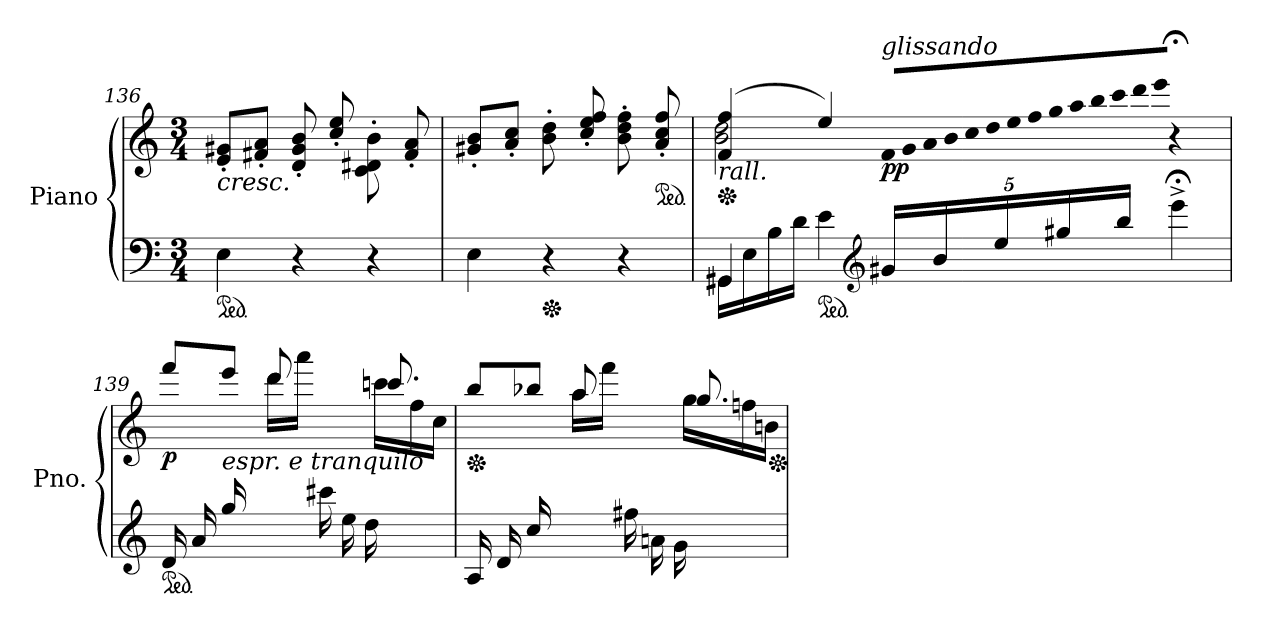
**kern	**kern	**dynam
*part1	*part1	*part1
*staff2	*staff1	*staff1/2
*I"Piano	*	*
*I'Pno.	*	*
*clefF4	*clefG2	*
*k[]	*k[]	*
*M3/4	*M3/4	*
*ped	*	*
=136	=136	=136
!	!LO:TX:b:i:t=cresc.	!
4E\	8e/' 8g#X/'L	.
.	8f#X/' 8a/'J	.
4r	8d/' 8g#/' 8b/'	.
.	8cc/' 8ee/'	.
4r	8c\' 8d#X\' 8b\'	.
.	8f#/' 8a/'	.
=137	=137	=137
4E\	8g#X/' 8b/'L	.
.	8a/' 8cc/'J	.
*Xped	*	*
4r	8b\' 8dd\'	.
.	8cc/' 8ee/' 8ff/'	.
4r	8b\' 8dd\' 8ff\'	.
*	*ped	*
.	8a/' 8cc/' 8ff/'	.
=138	=138	=138
*^	*	*
*	*	*Xped	*
*	*	*^	*
!	!	!LO:TX:b:i:t=rall.	!	!
16GG#X\LL	4GG#/	(>(>4f/ 4ff/	2b\ 2dd\	.
16E\	.	.	.	.
16B\	.	.	.	.
16d\JJ	.	.	.	.
*ped	*	*	*	*
4e\)	2.ryy	4ee/)	.	.
*clefG2	*	*	*	*
*Xbrackettup	*	*Xtuplet	*	*
!	!	!LO:TX:a:i:t=glissando	!	!
!	!	!LO:N:vis=16	!	!LO:DY:b
20g#X!/LL	.	960%17f!/LL	480ryy	pp
.	.	.	480%239ryy	.
!	!	!LO:N:vis=16	!	!
.	.	960%17g!/	.	.
!	!	!LO:N:vis=16	!	!
.	.	960%17a!/	.	.
20b!/	.	.	.	.
!	!	!LO:N:vis=16	!	!
.	.	960%17b!/	.	.
!	!	!LO:N:vis=16	!	!
.	.	960%17cc!/	.	.
!	!	!LO:N:vis=16	!	!
.	.	960%17dd!/	.	.
20ee!/	.	.	.	.
!	!	!LO:N:vis=16	!	!
.	.	960%17ee!/	.	.
!	!	!LO:N:vis=16	!	!
.	.	960%17ff!/	.	.
!	!	!LO:N:vis=16	!	!
.	.	960%17gg!/	.	.
20gg#X!/	.	.	.	.
!	!	!LO:N:vis=16	!	!
.	.	960%17aa!/	.	.
!	!	!LO:N:vis=16	!	!
.	.	960%17bb!/	.	.
!	!	!LO:N:vis=16	!	!
.	.	960%17ccc!/	.	.
20bb!/JJ	.	.	.	.
!	!	!LO:N:vis=16	!	!
.	.	960%17ddd!/	.	.
!	!	!LO:N:vis=16	!	!
.	.	960%17eee!/JJ	.	.
.	.	4r;<	.	.
4eee;<^\	.	.	.	.
.	.	480ryy	.	.
*v	*v	*	*	*
!!LO:LB:g=z	!!
=139	=139	=139	=139
*ped	*	*	*
!	!	!	!LO:DY:b
16d/LL	8fff/L	8.ryy	p
16a/	.	.	.
!	!LO:TX:b:i:t=espr. e tranquilo	!	!
16gg/	8eee/J	.	.
8.ryy	.	16ff\JJ	.
.	8ddd/	16ddd\LL	.
.	.	16aaa\JJ	.
16ccc#X\LL	8ryy	8.ryy	.
16ee\	.	.	.
16dd\JJ	16ryy	.	.
8.ryy	8.cccn/	16cccn\LL	.
.	.	16ff\	.
.	.	16cc\JJ	.
=140	=140	=140	=140
*	*Xped	*	*
16A/LL	8bb/L	8.ryy	.
16d/	.	.	.
16cc/	8bb-X/J	.	.
8.ryy	.	16dd\JJ	.
.	8aa/	16aa\LL	.
.	.	16fff\JJ	.
16ff#X\LL	8ryy	8.ryy	.
16an\	.	.	.
16g\JJ	16ryy	.	.
8.ryy	8.gg/	16gg\LL	.
.	.	16ffn\	.
.	.	16bn\JJ	.
*	*Xped	*	*
*	*v	*v	*
=	=	=
*-	*-	*-
